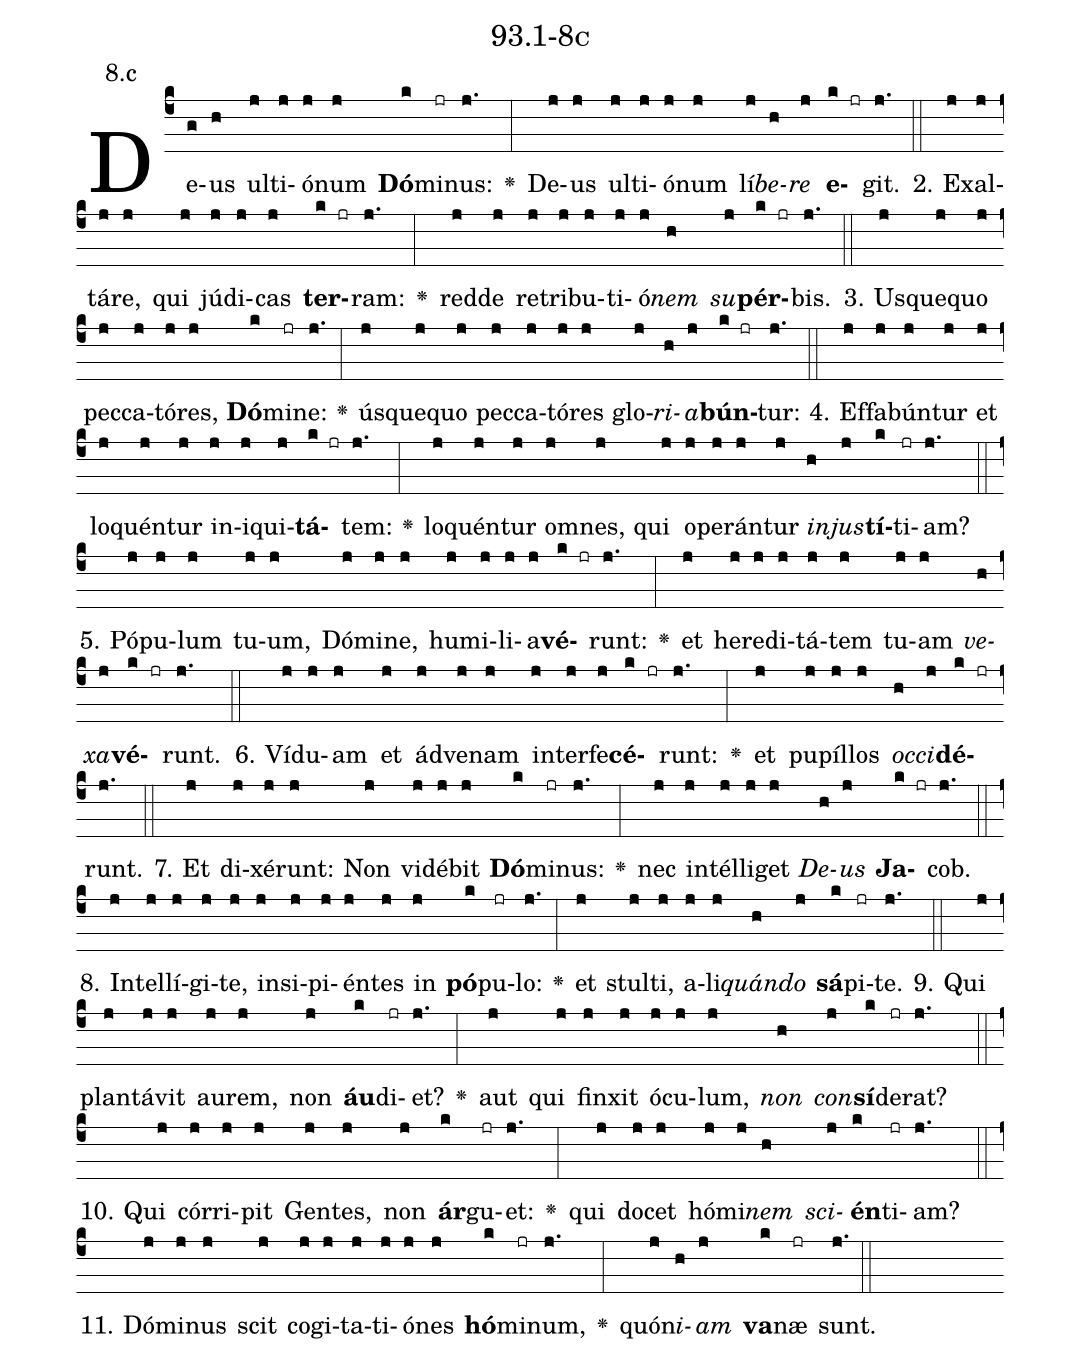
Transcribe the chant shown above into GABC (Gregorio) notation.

name: 93.1-8c;
annotation: 8.c;
%%
(c4)De(g)us(h) ul(j)ti(j)ó(j)num(j) <b>Dó</b>(k)mi(jr)nus:(j.) <v>\greheightstar</v>(:) De(j)us(j) ul(j)ti(j)ó(j)num(j) lí(j)<i>be</i>(h)<i>re</i>(j) <b>e</b>(k jr)git.(j.) (::)
2. Ex(j)al(j)tá(j)re,(j) qui(j) jú(j)di(j)cas(j) <b>ter</b>(k jr)ram:(j.) <v>\greheightstar</v>(:) red(j)de(j) re(j)tri(j)bu(j)ti(j)ó(j)<i>nem</i>(h) <i>su</i>(j)<b>pér</b>(k jr)bis.(j.) (::)
3. Us(j)que(j)quo(j) pec(j)ca(j)tó(j)res,(j) <b>Dó</b>(k)mi(jr)ne:(j.) <v>\greheightstar</v>(:) ús(j)que(j)quo(j) pec(j)ca(j)tó(j)res(j) glo(j)<i>ri</i>(h)<i>a</i>(j)<b>bún</b>(k jr)tur:(j.) (::)
4. Ef(j)fa(j)bún(j)tur(j) et(j) lo(j)quén(j)tur(j) in(j)i(j)qui(j)<b>tá</b>(k jr)tem:(j.) <v>\greheightstar</v>(:) lo(j)quén(j)tur(j) om(j)nes,(j) qui(j) o(j)pe(j)rán(j)tur(j) <i>in</i>(h)<i>jus</i>(j)<b>tí</b>(k)ti(jr)am?(j.) (::)
5. Pó(j)pu(j)lum(j) tu(j)um,(j) Dó(j)mi(j)ne,(j) hu(j)mi(j)li(j)a(j)<b>vé</b>(k jr)runt:(j.) <v>\greheightstar</v>(:) et(j) he(j)re(j)di(j)tá(j)tem(j) tu(j)am(j) <i>ve</i>(h)<i>xa</i>(j)<b>vé</b>(k jr)runt.(j.) (::)
6. Ví(j)du(j)am(j) et(j) ád(j)ve(j)nam(j) in(j)ter(j)fe(j)<b>cé</b>(k jr)runt:(j.) <v>\greheightstar</v>(:) et(j) pu(j)píl(j)los(j) <i>oc</i>(h)<i>ci</i>(j)<b>dé</b>(k jr)runt.(j.) (::)
7. Et(j) di(j)xé(j)runt:(j) Non(j) vi(j)dé(j)bit(j) <b>Dó</b>(k)mi(jr)nus:(j.) <v>\greheightstar</v>(:) nec(j) in(j)tél(j)li(j)get(j) <i>De</i>(h)<i>us</i>(j) <b>Ja</b>(k jr)cob.(j.) (::)
8. In(j)tel(j)lí(j)gi(j)te,(j) in(j)si(j)pi(j)én(j)tes(j) in(j) <b>pó</b>(k)pu(jr)lo:(j.) <v>\greheightstar</v>(:) et(j) stul(j)ti,(j) a(j)li(j)<i>quán</i>(h)<i>do</i>(j) <b>sá</b>(k)pi(jr)te.(j.) (::)
9. Qui(j) plan(j)tá(j)vit(j) au(j)rem,(j) non(j) <b>áu</b>(k)di(jr)et?(j.) <v>\greheightstar</v>(:) aut(j) qui(j) fin(j)xit(j) ó(j)cu(j)lum,(j) <i>non</i>(h) <i>con</i>(j)<b>sí</b>(k)de(jr)rat?(j.) (::)
10. Qui(j) cór(j)ri(j)pit(j) Gen(j)tes,(j) non(j) <b>ár</b>(k)gu(jr)et:(j.) <v>\greheightstar</v>(:) qui(j) do(j)cet(j) hó(j)mi(j)<i>nem</i>(h) <i>sci</i>(j)<b>én</b>(k)ti(jr)am?(j.) (::)
11. Dó(j)mi(j)nus(j) scit(j) co(j)gi(j)ta(j)ti(j)ó(j)nes(j) <b>hó</b>(k)mi(jr)num,(j.) <v>\greheightstar</v>(:) quón(j)<i>i</i>(h)<i>am</i>(j) <b>va</b>(k)næ(jr) sunt.(j.) (::)
